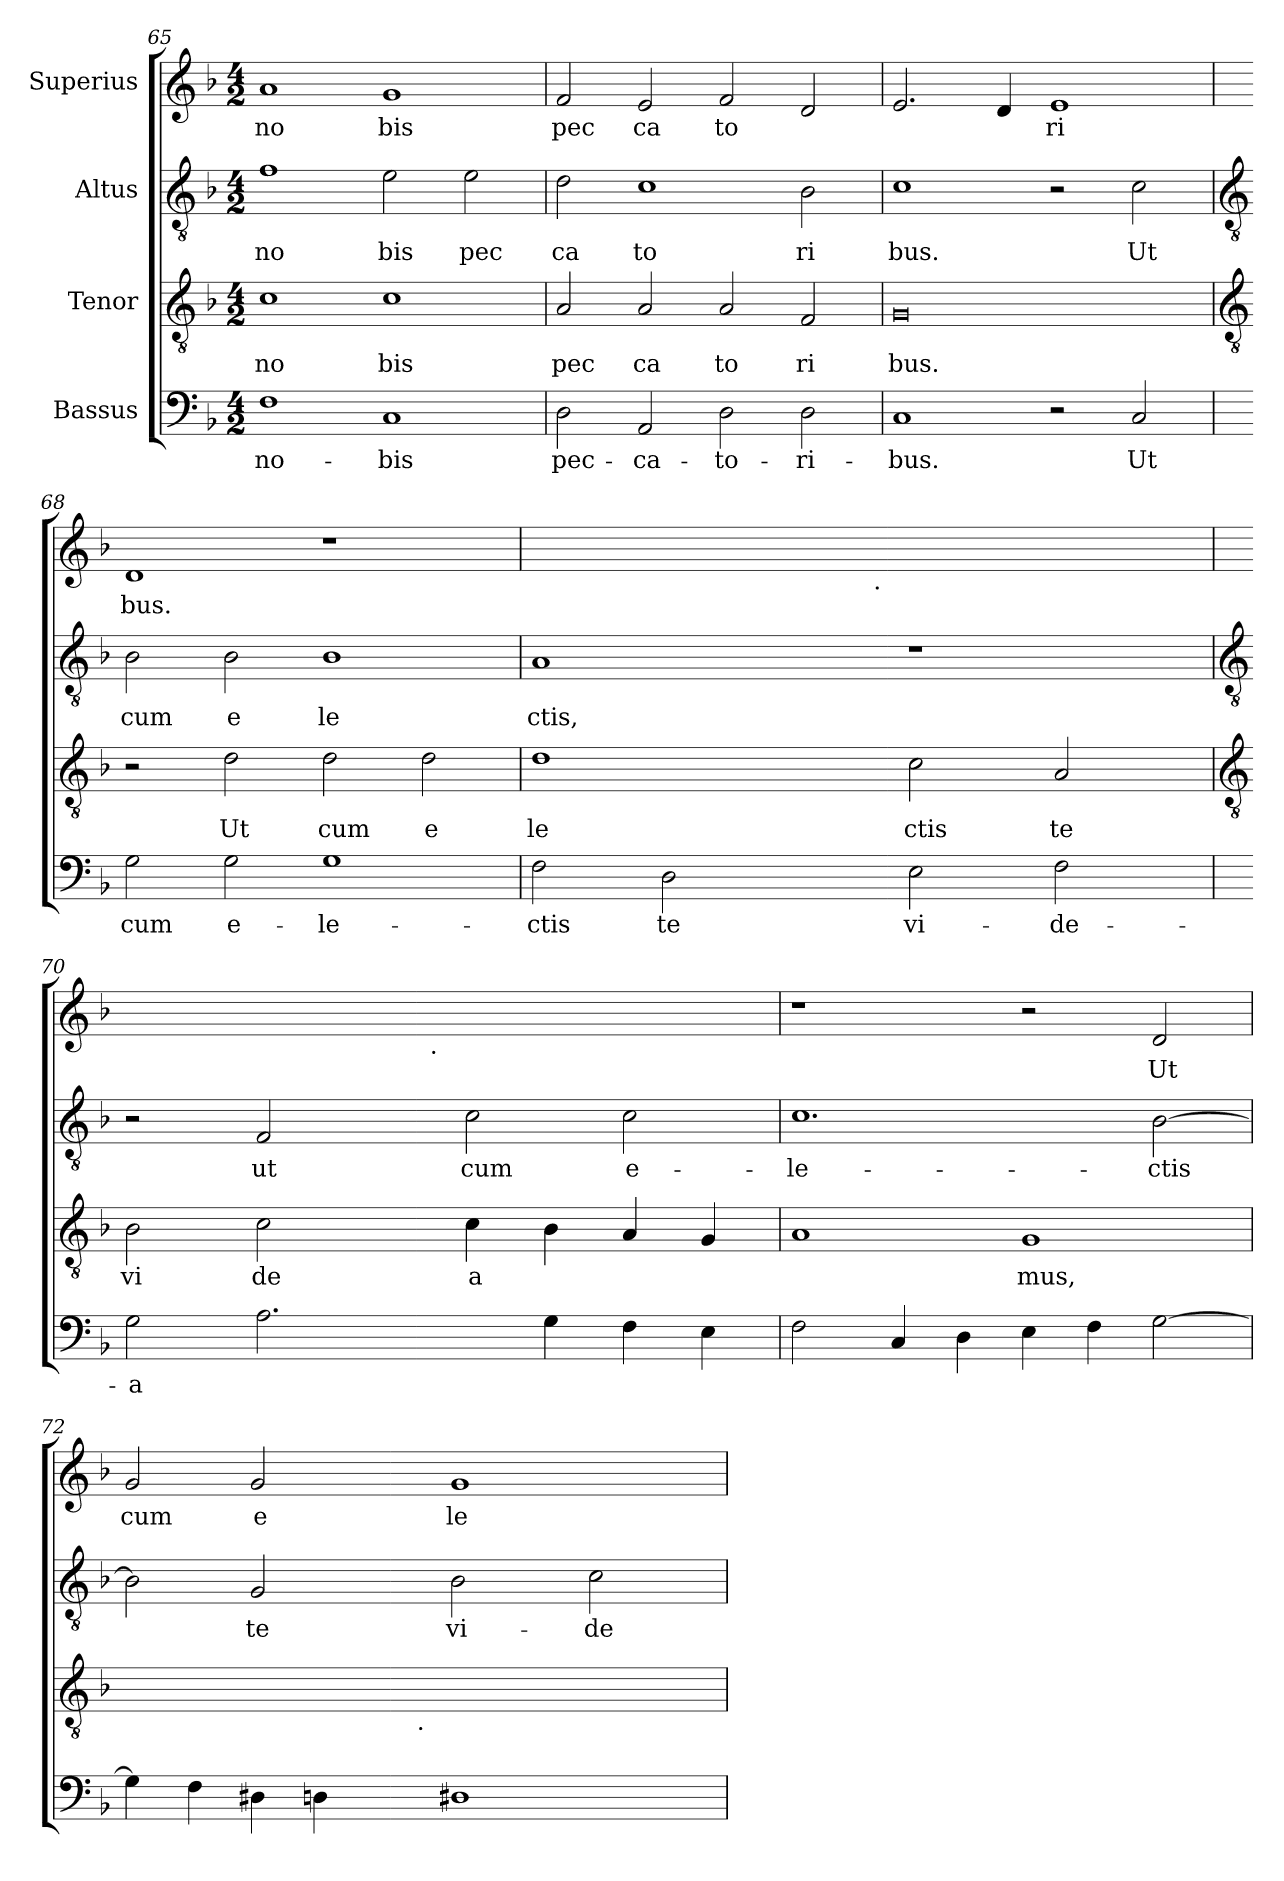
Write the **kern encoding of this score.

**kern	**text	**kern	**text	**kern	**text	**kern	**text
*part4	*part4	*part3	*part3	*part2	*part2	*part1	*part1
*staff4	*staff4	*staff3	*staff3	*staff2	*staff2	*staff1	*staff1
*I"Bassus	*	*I"Tenor	*	*I"Altus	*	*I"Superius	*
*clefF4	*	*clefGv2	*	*clefGv2	*	*clefG2	*
*ITrd-3c-5	*	*	*	*ITrd-3c-5	*	*ITrd-3c-5	*
*k[b-e-]	*	*k[b-]	*	*k[b-e-]	*	*k[b-e-]	*
*B-:	*	*F:	*	*B-:	*	*B-:	*
*M4/2	*	*M4/2	*	*M4/2	*	*M4/2	*
=65	=65	=65	=65	=65	=65	=65	=65
!	!LO:LY:b	!	!LO:LY:b	!	!LO:LY:b	!	!LO:LY:b
1B-	no-	1c	no	1b-	no	1dd	no
!	!LO:LY:b	!	!LO:LY:b	!	!LO:LY:b	!	!LO:LY:b
1F	-bis	1c	bis	2a\	bis	1cc	bis
!	!	!	!	!	!LO:LY:b	!	!
.	.	.	.	2a\	pec	.	.
=66	=66	=66	=66	=66	=66	=66	=66
!	!LO:LY:b	!	!LO:LY:b	!	!LO:LY:b	!	!LO:LY:b
2G\	pec-	2A/	pec	2g\	ca	2b-/	pec
!	!LO:LY:b	!	!LO:LY:b	!	!LO:LY:b	!	!LO:LY:b
2D/	-ca-	2A/	ca	1f	to	2a/	ca
!	!LO:LY:b	!	!LO:LY:b	!	!	!	!LO:LY:b
2G\	-to-	2A/	to	.	.	2b-/	to
!	!LO:LY:b	!	!LO:LY:b	!	!LO:LY:b	!	!
2G\	-ri-	2F/	ri	2e-\	ri	2g/	.
=67	=67	=67	=67	=67	=67	=67	=67
!	!LO:LY:b	!	!LO:LY:b	!	!LO:LY:b	!	!
1F	-bus.	0G	bus.	1f	bus.	2.a/	.
.	.	.	.	.	.	4g/	.
!	!	!	!	!	!	!	!LO:LY:b
2r	.	.	.	2r	.	1a	ri
!	!LO:LY:b	!	!	!	!LO:LY:b	!	!
2F/	Ut	.	.	2f\	Ut	.	.
!!LO:LB:g=z
=68	=68	=68	=68	=68	=68	=68	=68
*	*	*clefGv2	*	*clefGv2	*	*	*
!	!LO:LY:b	!	!	!	!LO:LY:b	!	!LO:LY:b
2c\	cum	2r	.	2e-\	cum	1g	bus.
!	!LO:LY:b	!	!LO:LY:b	!	!LO:LY:b	!	!
2c\	e-	2d\	Ut	2e-\	e	.	.
!	!LO:LY:b	!	!LO:LY:b	!	!LO:LY:b	!	!
1c	-le-	2d\	cum	1e-	le	1r	.
!	!	!	!LO:LY:b	!	!	!	!
.	.	2d\	e	.	.	.	.
=69	=69	=69	=69	=69	=69	=69	=69
!	!LO:LY:b	!	!LO:LY:b	!	!LO:LY:b	!	!
2B-\	-ctis	1d	le	1d	ctis,	4ryy	.
.	.	.	.	.	.	4ryy	.
!	!LO:LY:b	!	!	!	!	!	!
2G\	te	.	.	.	.	4ryy	.
.	.	.	.	.	.	64ryy	.
.	.	.	.	.	.	64ryy	.
.	.	.	.	.	.	64ryy	.
.	.	.	.	.	.	64ryy	.
.	.	.	.	.	.	64ryy	.
.	.	.	.	.	.	64ryy	.
.	.	.	.	.	.	64ryy	.
.	.	.	.	.	.	64ryy	.
.	.	.	.	.	.	64ryy	.
.	.	.	.	.	.	64ryy	.
.	.	.	.	.	.	64ryy	.
.	.	.	.	.	.	64ryy	.
!	!	!	!	!	!	!LO:TX:b:t=.	!
.	.	.	.	.	.	64ryy	.
.	.	.	.	.	.	4ryy	.
!	!LO:LY:b	!	!LO:LY:b	!	!	!	!
2A\	vi-	2c\	ctis	1r	.	.	.
.	.	.	.	.	.	4ryy	.
.	.	.	.	.	.	4ryy	.
!	!LO:LY:b	!	!LO:LY:b	!	!	!	!
2B-\	-de-	2A/	te	.	.	.	.
.	.	.	.	.	.	4ryy	.
.	.	.	.	.	.	64ryy	.
.	.	.	.	.	.	64ryy	.
.	.	.	.	.	.	64ryy	.
!!LO:LB:g=z
=70	=70	=70	=70	=70	=70	=70	=70
*	*	*clefGv2	*	*clefGv2	*	*	*
!	!LO:LY:b	!	!LO:LY:b	!	!	!	!
2c\	-a	2B-\	vi	2r	.	4ryy	.
.	.	.	.	.	.	4ryy	.
!	!	!	!LO:LY:b	!	!LO:LY:b	!	!
2.d\	.	2c\	de	2B-/	ut	4ryy	.
.	.	.	.	.	.	32ryy	.
.	.	.	.	.	.	32ryy	.
.	.	.	.	.	.	32ryy	.
.	.	.	.	.	.	32ryy	.
.	.	.	.	.	.	32ryy	.
.	.	.	.	.	.	32ryy	.
!	!	!	!	!	!	!LO:TX:b:t=.	!
.	.	.	.	.	.	32ryy	.
.	.	.	.	.	.	4ryy	.
!	!	!	!LO:LY:b	!	!LO:LY:b	!	!
.	.	4c\	a	2f\	cum	.	.
.	.	.	.	.	.	4ryy	.
4c\	.	4B-\	.	.	.	.	.
.	.	.	.	.	.	4ryy	.
!	!	!	!	!	!LO:LY:b	!	!
4B-\	.	4A/	.	2f\	e-	.	.
.	.	.	.	.	.	4ryy	.
4A\	.	4G/	.	.	.	.	.
.	.	.	.	.	.	32ryy	.
=71	=71	=71	=71	=71	=71	=71	=71
!	!	!	!	!	!LO:LY:b	!	!
2B-\	.	1A	.	1.f	-le-	1r	.
4F/	.	.	.	.	.	.	.
4G\	.	.	.	.	.	.	.
!	!	!	!LO:LY:b	!	!	!	!
4A\	.	1G	mus,	.	.	2r	.
4B-\	.	.	.	.	.	.	.
!	!	!	!	!	!LO:LY:b	!	!LO:LY:b
[2c\	.	.	.	[2e-\	-ctis	2g/	Ut
=72	=72	=72	=72	=72	=72	=72	=72
!	!	!	!	!	!	!	!LO:LY:b
4c\]	.	4ryy	.	2e-\]	.	2cc/	cum
4B-\	.	4ryy	.	.	.	.	.
!	!	!	!	!	!LO:LY:b	!	!LO:LY:b
4G#X\	.	4ryy	.	2c/	te	2cc/	e
4G\	.	32ryy	.	.	.	.	.
.	.	32ryy	.	.	.	.	.
.	.	32ryy	.	.	.	.	.
.	.	32ryy	.	.	.	.	.
.	.	32ryy	.	.	.	.	.
.	.	32ryy	.	.	.	.	.
!	!	!LO:TX:b:t=.	!	!	!	!	!
.	.	32ryy	.	.	.	.	.
.	.	4ryy	.	.	.	.	.
!	!	!	!	!	!LO:LY:b	!	!LO:LY:b
1G#X	.	.	.	2e-\	vi-	1cc	le
.	.	4ryy	.	.	.	.	.
.	.	4ryy	.	.	.	.	.
!	!	!	!	!	!LO:LY:b	!	!
.	.	.	.	2f\	-de-	.	.
.	.	4ryy	.	.	.	.	.
.	.	32ryy	.	.	.	.	.
=	=	=	=	=	=	=	=
*-	*-	*-	*-	*-	*-	*-	*-
